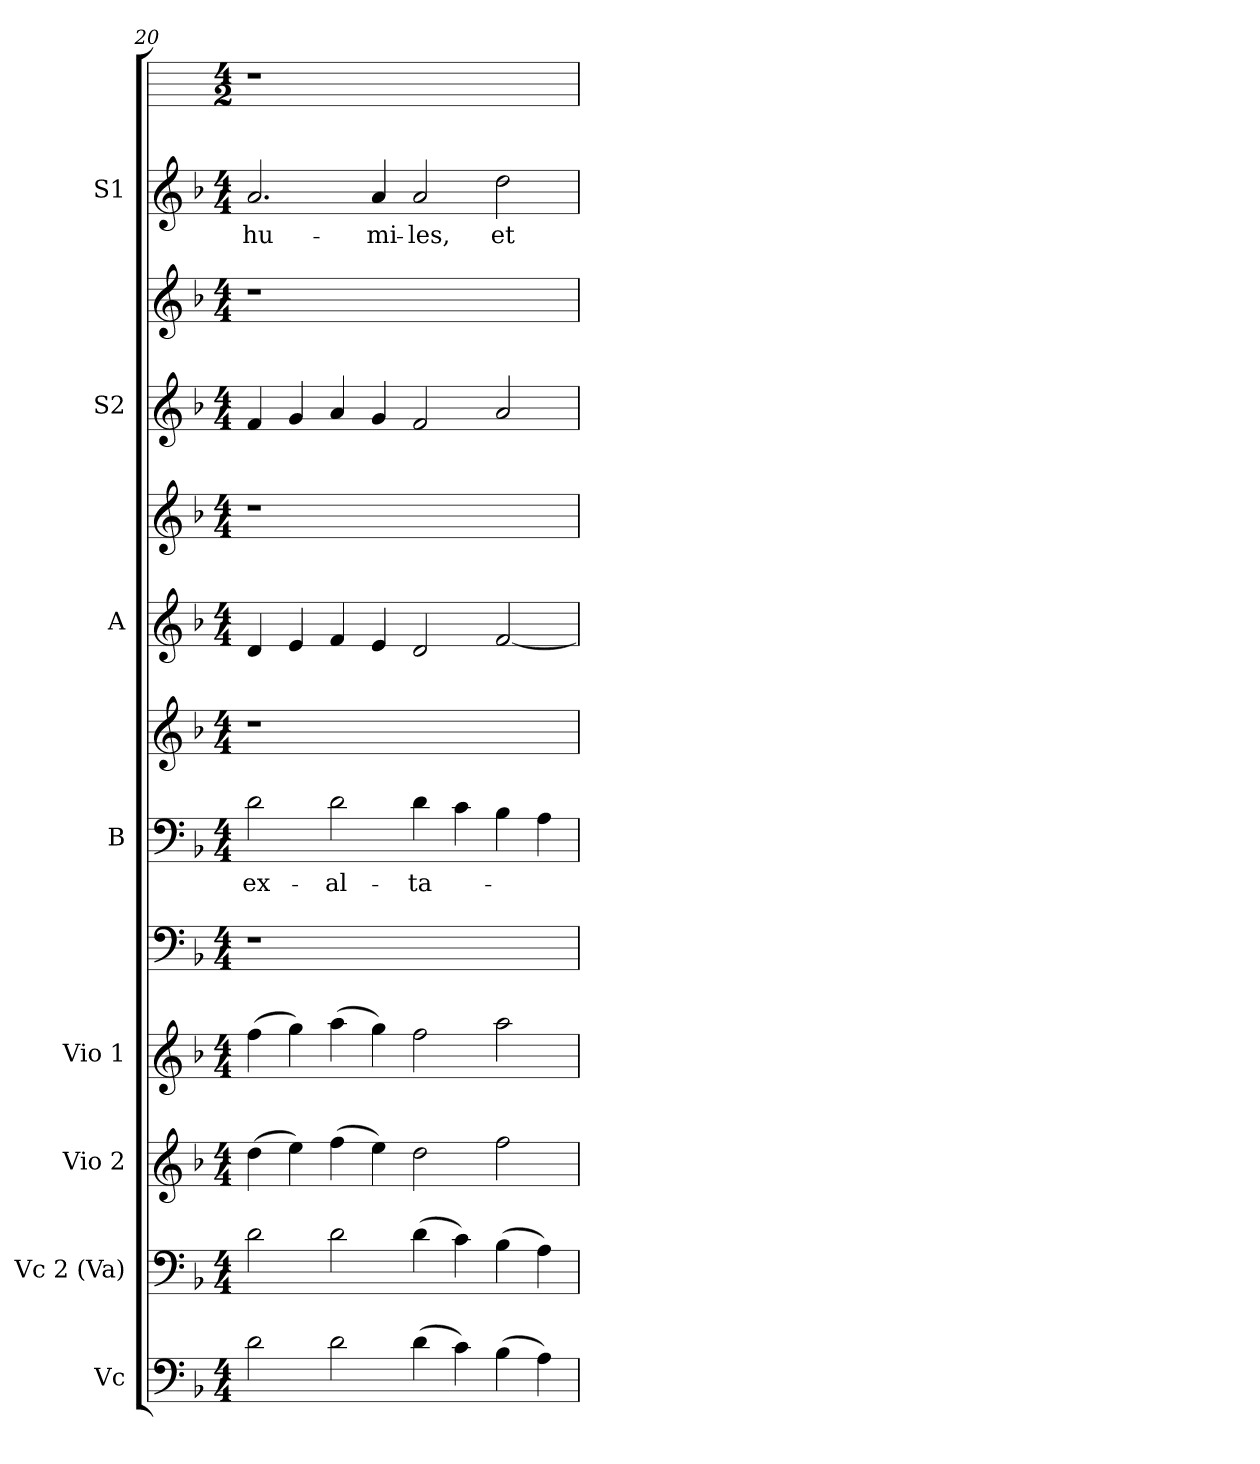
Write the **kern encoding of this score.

**kern	**kern	**kern	**kern	**kern	**kern	**text	**kern	**kern	**text	**kern	**kern	**text	**kern	**kern	**text	**kern
*part13	*part12	*part11	*part10	*part9	*part8	*part8	*part7	*part6	*part6	*part5	*part4	*part4	*part3	*part2	*part2	*part1
*staff13	*staff12	*staff11	*staff10	*staff9	*staff8	*staff8	*staff7	*staff6	*staff6	*staff5	*staff4	*staff4	*staff3	*staff2	*staff2	*staff1
*I"Vc	*I"Vc 2 (Va)	*I"Vio 2	*I"Vio 1	*	*I"B	*	*	*I"A	*	*	*I"S2	*	*	*I"S1	*	*
*clefF4	*clefF4	*clefG2	*clefG2	*clefF4	*clefF4	*	*clefG2	*clefG2	*	*clefG2	*clefG2	*	*clefG2	*clefG2	*	*
*k[b-]	*k[b-]	*k[b-]	*k[b-]	*k[b-]	*k[b-]	*	*k[b-]	*k[b-]	*	*k[b-]	*k[b-]	*	*k[b-]	*k[b-]	*	*
*M4/4	*M4/4	*M4/4	*M4/4	*M4/4	*M4/4	*	*M4/4	*M4/4	*	*M4/4	*M4/4	*	*M4/4	*M4/4	*	*M4/2
=20	=20	=20	=20	=20	=20	=20	=20	=20	=20	=20	=20	=20	=20	=20	=20	=20
2d	2d	(4dd	(4ff	1r	2d	ex-	1r	4d/	--	1r	4f/	--	1r	2.a	hu-	1r
.	.	4ee)	4gg)	.	.	.	.	4e/	.	.	4g/	.	.	.	.	.
2d	2d	(4ff	(4aa	.	2d	-al-	.	4f/	.	.	4a/	.	.	.	.	.
.	.	4ee)	4gg)	.	.	.	.	4e/	.	.	4g/	.	.	4a	-mi-	.
(4d	(4d	2dd	2ff	1ryy	4d\	-ta-	1ryy	2d	--	1ryy	2f	--	1ryy	2a	-les,	1ryy
4c)	4c)	.	.	.	4c\	.	.	.	.	.	.	.	.	.	.	.
(4B-	(4B-	2ff	2aa	.	4B-\	.	.	[2f	.	.	2a	.	.	2dd	et	.
4A)	4A)	.	.	.	4A\	.	.	.	.	.	.	.	.	.	.	.
=	=	=	=	=	=	=	=	=	=	=	=	=	=	=	=	=
*-	*-	*-	*-	*-	*-	*-	*-	*-	*-	*-	*-	*-	*-	*-	*-	*-
